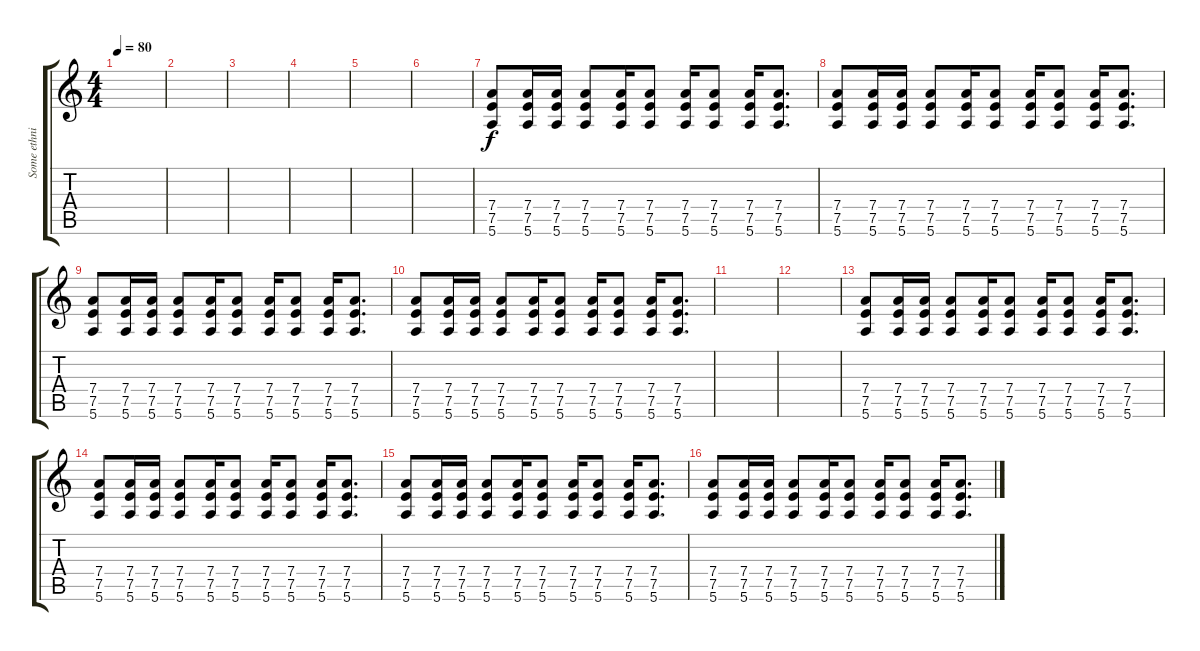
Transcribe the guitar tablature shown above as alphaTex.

\track ("Some ethnic" "Some ethni") {instrument banjo}
\staff {score tabs}
\tuning (E4 B3 G3 D3 A2 E2) {hide}
\displaytranspose 12
\ts (4 4)
\tempo 80
\clef g2
\ks c
|
|
|
|
|
|
(7.4 7.5 5.6).8 (7.4 7.5 5.6).16 (7.4 7.5 5.6).16 (7.4 7.5 5.6).8 (7.4 7.5 5.6).16 (7.4 7.5 5.6).8 (7.4 7.5 5.6).16 (7.4 7.5 5.6).8 (7.4 7.5 5.6).16 (7.4 7.5 5.6).8{d} |
(7.4 7.5 5.6).8 (7.4 7.5 5.6).16 (7.4 7.5 5.6).16 (7.4 7.5 5.6).8 (7.4 7.5 5.6).16 (7.4 7.5 5.6).8 (7.4 7.5 5.6).16 (7.4 7.5 5.6).8 (7.4 7.5 5.6).16 (7.4 7.5 5.6).8{d} |
(7.4 7.5 5.6).8 (7.4 7.5 5.6).16 (7.4 7.5 5.6).16 (7.4 7.5 5.6).8 (7.4 7.5 5.6).16 (7.4 7.5 5.6).8 (7.4 7.5 5.6).16 (7.4 7.5 5.6).8 (7.4 7.5 5.6).16 (7.4 7.5 5.6).8{d} |
(7.4 7.5 5.6).8 (7.4 7.5 5.6).16 (7.4 7.5 5.6).16 (7.4 7.5 5.6).8 (7.4 7.5 5.6).16 (7.4 7.5 5.6).8 (7.4 7.5 5.6).16 (7.4 7.5 5.6).8 (7.4 7.5 5.6).16 (7.4 7.5 5.6).8{d} |
|
|
(7.4 7.5 5.6).8 (7.4 7.5 5.6).16 (7.4 7.5 5.6).16 (7.4 7.5 5.6).8 (7.4 7.5 5.6).16 (7.4 7.5 5.6).8 (7.4 7.5 5.6).16 (7.4 7.5 5.6).8 (7.4 7.5 5.6).16 (7.4 7.5 5.6).8{d} |
(7.4 7.5 5.6).8 (7.4 7.5 5.6).16 (7.4 7.5 5.6).16 (7.4 7.5 5.6).8 (7.4 7.5 5.6).16 (7.4 7.5 5.6).8 (7.4 7.5 5.6).16 (7.4 7.5 5.6).8 (7.4 7.5 5.6).16 (7.4 7.5 5.6).8{d} |
(7.4 7.5 5.6).8 (7.4 7.5 5.6).16 (7.4 7.5 5.6).16 (7.4 7.5 5.6).8 (7.4 7.5 5.6).16 (7.4 7.5 5.6).8 (7.4 7.5 5.6).16 (7.4 7.5 5.6).8 (7.4 7.5 5.6).16 (7.4 7.5 5.6).8{d} |
(7.4 7.5 5.6).8 (7.4 7.5 5.6).16 (7.4 7.5 5.6).16 (7.4 7.5 5.6).8 (7.4 7.5 5.6).16 (7.4 7.5 5.6).8 (7.4 7.5 5.6).16 (7.4 7.5 5.6).8 (7.4 7.5 5.6).16 (7.4 7.5 5.6).8{d}
